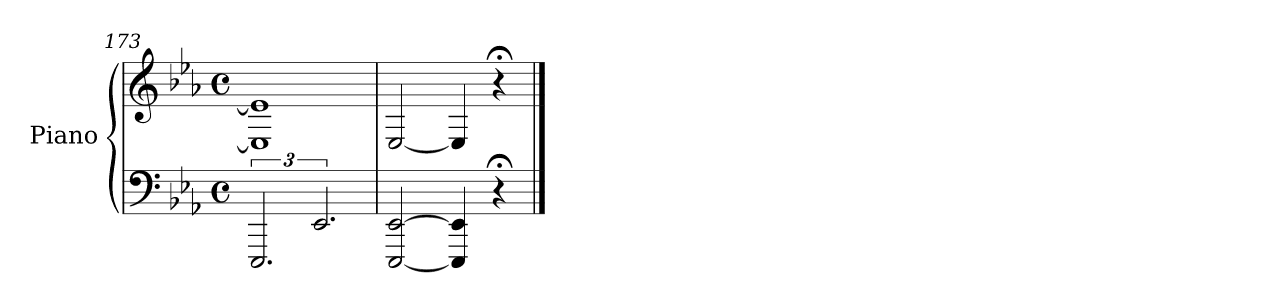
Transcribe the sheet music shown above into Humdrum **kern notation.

**kern	**kern
*part1	*part1
*staff2	*staff1
*I"Piano	*
*I'Pno.	*
*clefF4	*clefG2
*k[b-e-a-]	*k[b-e-a-]
*M4/4	*M4/4
*met(c)	*met(c)
=173	=173
3.EEE-	1E-] 1e-]
3.EE-	.
=174	=174
[2EEE-/ [2EE-/	[2E-/
4EEE-/] 4EE-/]	4E-/]
4r;<	4r;<
==	==
*-	*-
